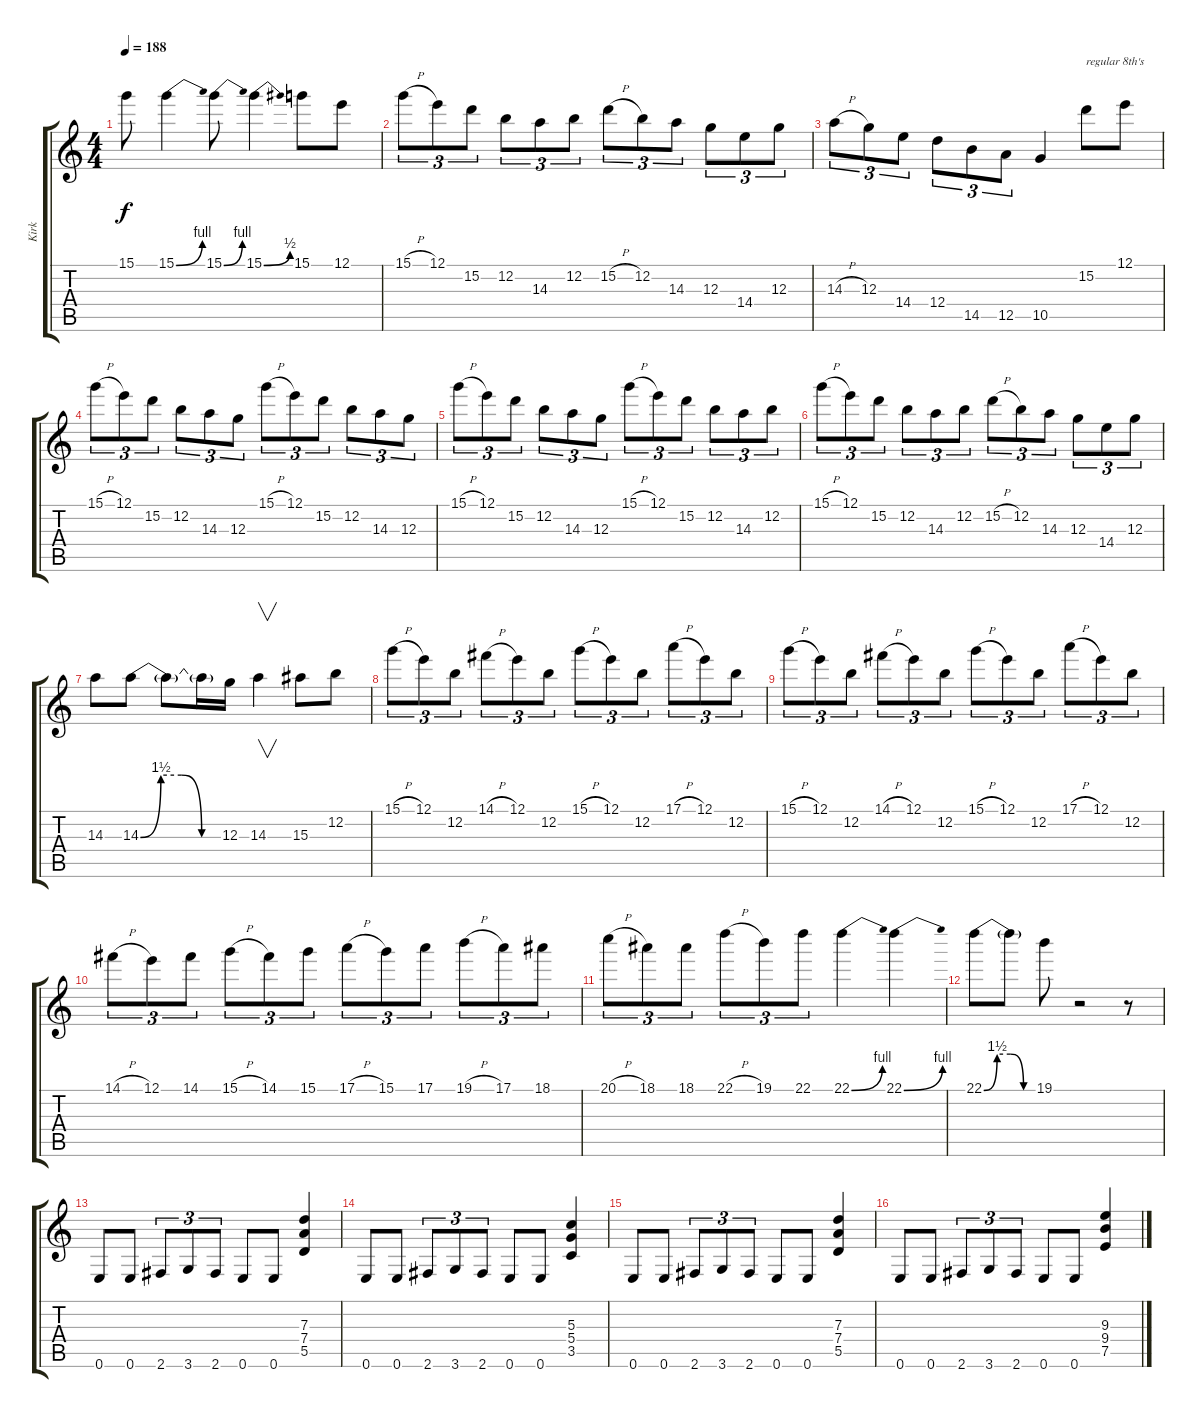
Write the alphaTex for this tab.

\track ("Kirk" "Kirk") {instrument distortionguitar}
\staff {score tabs}
\tuning (E4 B3 G3 D3 A2 E2) {hide}
\ts (4 4)
\tempo 188
\clef g2
\ks c
15.1{t}.8{dy f} 15.1{be (bend 0 0 60 4)}.4 15.1{be (bend 0 0 60 4)}.8 15.1{be (bend 0 0 60 2)}.4 15.1.8 12.1.8 |
15.1{h}.8{tu (3 2)} 12.1.8{tu (3 2)} 15.2.8{tu (3 2)} 12.2.8{tu (3 2)} 14.3.8{tu (3 2)} 12.2.8{tu (3 2)} 15.2{h}.8{tu (3 2)} 12.2.8{tu (3 2)} 14.3.8{tu (3 2)} 12.3.8{tu (3 2)} 14.4.8{tu (3 2)} 12.3.8{tu (3 2)} |
14.3{h}.8{tu (3 2)} 12.3.8{tu (3 2)} 14.4.8{tu (3 2)} 12.4.8{tu (3 2)} 14.5.8{tu (3 2)} 12.5.8{tu (3 2)} 10.5.4 15.2.8{txt "regular 8th's"} 12.1.8 |
15.1{h}.8{tu (3 2)} 12.1.8{tu (3 2)} 15.2.8{tu (3 2)} 12.2.8{tu (3 2)} 14.3.8{tu (3 2)} 12.3.8{tu (3 2)} 15.1{h}.8{tu (3 2)} 12.1.8{tu (3 2)} 15.2.8{tu (3 2)} 12.2.8{tu (3 2)} 14.3.8{tu (3 2)} 12.3.8{tu (3 2)} |
15.1{h}.8{tu (3 2)} 12.1.8{tu (3 2)} 15.2.8{tu (3 2)} 12.2.8{tu (3 2)} 14.3.8{tu (3 2)} 12.3.8{tu (3 2)} 15.1{h}.8{tu (3 2)} 12.1.8{tu (3 2)} 15.2.8{tu (3 2)} 12.2.8{tu (3 2)} 14.3.8{tu (3 2)} 12.2.8{tu (3 2)} |
15.1{h}.8{tu (3 2)} 12.1.8{tu (3 2)} 15.2.8{tu (3 2)} 12.2.8{tu (3 2)} 14.3.8{tu (3 2)} 12.2.8{tu (3 2)} 15.2{h}.8{tu (3 2)} 12.2.8{tu (3 2)} 14.3.8{tu (3 2)} 12.3.8{tu (3 2)} 14.4.8{tu (3 2)} 12.3.8{tu (3 2)} |
14.3.8 14.3{be (custom 0 0 15 6 30 6 45 0 60 0)}.8 14.3{t}.8 14.3{t}.16 12.3.16 14.3.4{v} 15.3.8 12.2.8 |
15.1{h}.8{tu (3 2)} 12.1.8{tu (3 2)} 12.2.8{tu (3 2)} 14.1{h}.8{tu (3 2)} 12.1.8{tu (3 2)} 12.2.8{tu (3 2)} 15.1{h}.8{tu (3 2)} 12.1.8{tu (3 2)} 12.2.8{tu (3 2)} 17.1{h}.8{tu (3 2)} 12.1.8{tu (3 2)} 12.2.8{tu (3 2)} |
15.1{h}.8{tu (3 2)} 12.1.8{tu (3 2)} 12.2.8{tu (3 2)} 14.1{h}.8{tu (3 2)} 12.1.8{tu (3 2)} 12.2.8{tu (3 2)} 15.1{h}.8{tu (3 2)} 12.1.8{tu (3 2)} 12.2.8{tu (3 2)} 17.1{h}.8{tu (3 2)} 12.1.8{tu (3 2)} 12.2.8{tu (3 2)} |
14.1{h}.8{tu (3 2)} 12.1.8{tu (3 2)} 14.1.8{tu (3 2)} 15.1{h}.8{tu (3 2)} 14.1.8{tu (3 2)} 15.1.8{tu (3 2)} 17.1{h}.8{tu (3 2)} 15.1.8{tu (3 2)} 17.1.8{tu (3 2)} 19.1{h}.8{tu (3 2)} 17.1.8{tu (3 2)} 18.1.8{tu (3 2)} |
20.1{h}.8{tu (3 2)} 18.1.8{tu (3 2)} 18.1.8{tu (3 2)} 22.1{h}.8{tu (3 2)} 19.1.8{tu (3 2)} 22.1.8{tu (3 2)} 22.1{be (bend 0 0 60 4)}.4 22.1{be (bend 0 0 60 4)}.4 |
22.1{be (custom 0 0 15 6 30 6 45 0 60 0)}.8 22.1{t}.8 19.1.8 r.2 r.8 |
0.6.8 0.6.8 2.6.8{tu (3 2)} 3.6.8{tu (3 2)} 2.6.8{tu (3 2)} 0.6.8 0.6.8 (7.3 7.4 5.5).4 |
0.6.8 0.6.8 2.6.8{tu (3 2)} 3.6.8{tu (3 2)} 2.6.8{tu (3 2)} 0.6.8 0.6.8 (5.3 5.4 3.5).4 |
0.6.8 0.6.8 2.6.8{tu (3 2)} 3.6.8{tu (3 2)} 2.6.8{tu (3 2)} 0.6.8 0.6.8 (7.3 7.4 5.5).4 |
0.6.8 0.6.8 2.6.8{tu (3 2)} 3.6.8{tu (3 2)} 2.6.8{tu (3 2)} 0.6.8 0.6.8 (9.3 9.4 7.5).4
